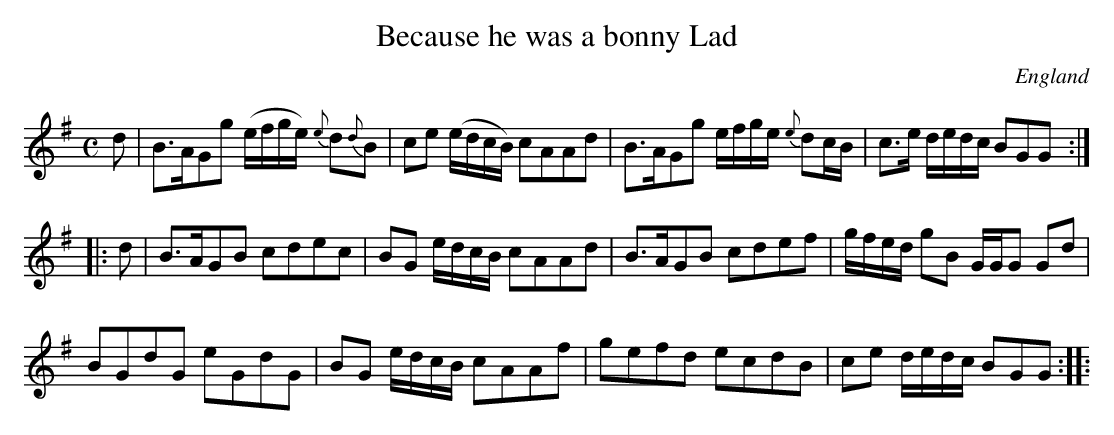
X:1
T:Because he was a bonny Lad
L:1/8
M:C
O:England
K:G
d |\
B>AGg (e/f/g/e/) {e}d{d}B | ce (e/d/c/B/) cAAd | \
B>AGg e/f/g/e/ {e}dc/B/ | c>e d/e/d/c/ BGG ::
d |\
B>AGB cdec | BG e/d/c/B/ cAAd | \
B>AGB cdef | g/f/e/d/ gB G/G/G Gd |
BGdG eGdG | BG e/d/c/B/ cAAf | \
gefd ecdB | ce d/e/d/c/ BGG ::
